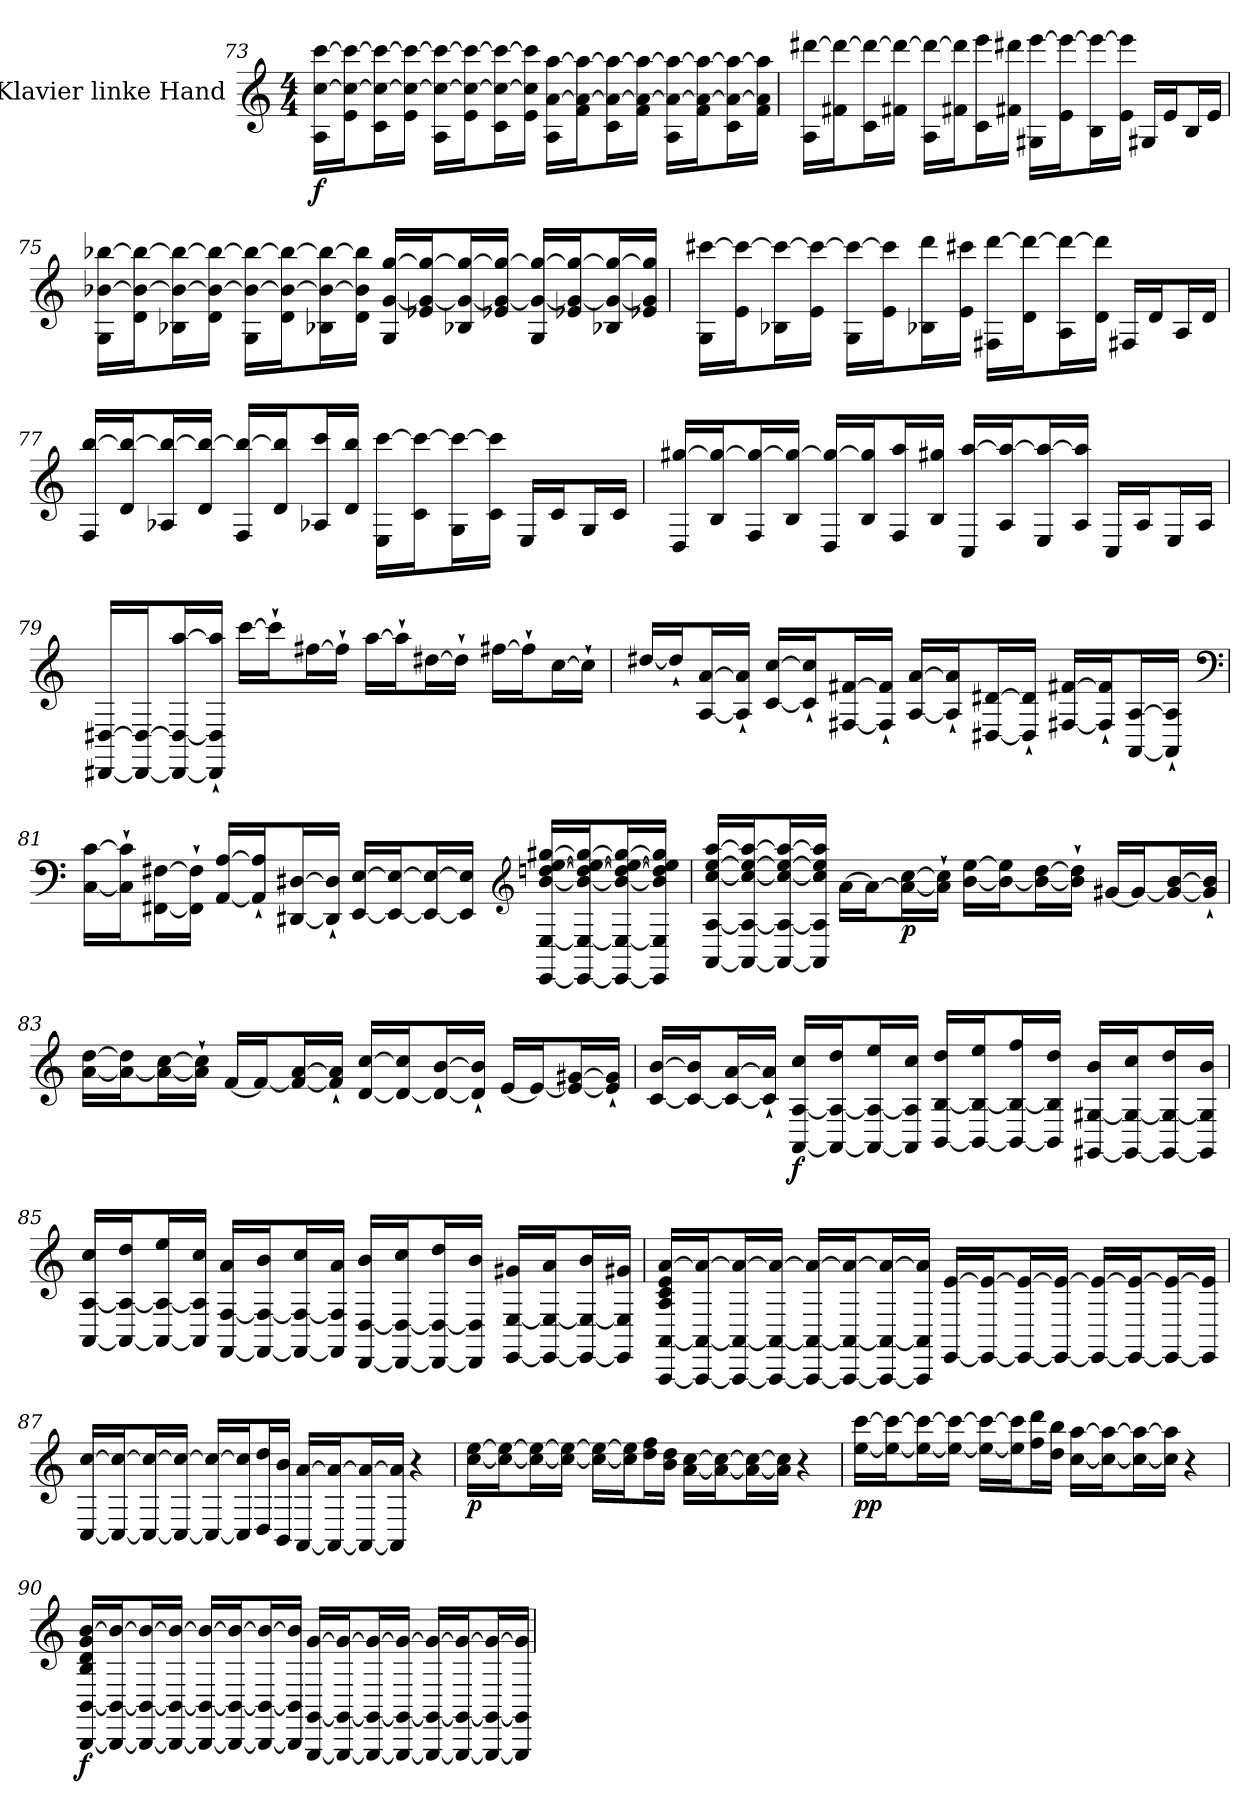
**kern	**dynam
*part1	*part1
*staff1	*staff1
*I"Klavier linke Hand	*
*clefG2	*
*k[]	*
*M4/4	*
=73	=73
16A [16cc [16cccLL	f
16e 16cc_ 16ccc_J	.
16c 16cc_ 16ccc_L	.
16e 16cc_ 16ccc_JJ	.
16A 16cc_ 16ccc_LL	.
16e 16cc_ 16ccc_J	.
16c 16cc_ 16ccc_L	.
16e 16cc] 16ccc]JJ	.
16A [16a [16aaLL	.
16f 16a_ 16aa_J	.
16c 16a_ 16aa_L	.
16f 16a_ 16aa_JJ	.
16A 16a_ 16aa_LL	.
16f 16a_ 16aa_J	.
16c 16a_ 16aa_L	.
16f 16a] 16aa]JJ	.
=74	=74
16A [16ddd#XLL	.
16f#X 16ddd#_J	.
16c 16ddd#_L	.
16f#X 16ddd#_JJ	.
16A 16ddd#_LL	.
16f#X 16ddd#]J	.
16c 16eeeL	.
16f#X 16ddd#XJJ	.
16G#X [16eeeLL	.
16e 16eee_J	.
16B 16eee_L	.
16e 16eee]JJ	.
16G#XLL	.
16eJ	.
16BL	.
16eJJ	.
=75	=75
16G [16b-X [16bb-XLL	.
16d 16b-_ 16bb-_J	.
16B-X 16b-_ 16bb-_L	.
16d 16b-_ 16bb-_JJ	.
16G 16b-_ 16bb-_LL	.
16d 16b-_ 16bb-_J	.
16B-X 16b-_ 16bb-_L	.
16d 16b-] 16bb-]JJ	.
16G [16g [16ggLL	.
16e-X 16g_ 16gg_J	.
16B-X 16g_ 16gg_L	.
16e-X 16g_ 16gg_JJ	.
16G 16g_ 16gg_LL	.
16e-X 16g_ 16gg_J	.
16B-X 16g_ 16gg_L	.
16e-X 16g] 16gg]JJ	.
=76	=76
16G [16ccc#XLL	.
16e 16ccc#_J	.
16B-X 16ccc#_L	.
16e 16ccc#_JJ	.
16G 16ccc#_LL	.
16e 16ccc#]J	.
16B-X 16dddL	.
16e 16ccc#XJJ	.
16F#X [16dddLL	.
16d 16ddd_J	.
16A 16ddd_L	.
16d 16ddd]JJ	.
16F#XLL	.
16dJ	.
16AL	.
16dJJ	.
=77	=77
16F [16bbLL	.
16d 16bb_J	.
16A-X 16bb_L	.
16d 16bb_JJ	.
16F 16bb_LL	.
16d 16bb]J	.
16A-X 16cccL	.
16d 16bbJJ	.
16E [16cccLL	.
16c 16ccc_J	.
16G 16ccc_L	.
16c 16ccc]JJ	.
16ELL	.
16cJ	.
16GL	.
16cJJ	.
=78	=78
16D [16gg#XLL	.
16B 16gg#_J	.
16F 16gg#_L	.
16B 16gg#_JJ	.
16D 16gg#_LL	.
16B 16gg#]J	.
16F 16aaL	.
16B 16gg#XJJ	.
16C [16aaLL	.
16A 16aa_J	.
16E 16aa_L	.
16A 16aa]JJ	.
16CLL	.
16AJ	.
16EL	.
16AJJ	.
=79	=79
[16DD#X [16D#XLL	.
16DD#_ 16D#_J	.
16DD#_ 16D#_ [16aaL	.
16DD#]` 16D#]` 16aa]`JJ	.
[16cccLL	.
16ccc`J]	.
[16ff#XL	.
16ff#`JJ]	.
[16aaLL	.
16aa`J]	.
[16dd#XL	.
16dd#`JJ]	.
[16ff#XLL	.
16ff#`J]	.
[16ccL	.
16cc`JJ]	.
=80	=80
[16dd#XLL	.
16dd#`J]	.
[16A [16aL	.
16A]` 16a]`JJ	.
[16c [16ccLL	.
16c]` 16cc]`J	.
[16F#X [16f#XL	.
16F#]` 16f#]`JJ	.
[16A [16aLL	.
16A]` 16a]`J	.
[16D#X [16d#XL	.
16D#]` 16d#]`JJ	.
[16F#X [16f#XLL	.
16F#]` 16f#]`J	.
[16AA [16AL	.
16AA]` 16A]`JJ	.
*clefF4	*
=81	=81
[16C [16cLL	.
16C]` 16c]`J	.
[16FF#X [16F#XL	.
16FF#]` 16F#]`JJ	.
[16AA [16ALL	.
16AA]` 16A]`J	.
[16DD#X [16D#XL	.
16DD#]` 16D#]`JJ	.
[16EE [16ELL	.
16EE_ 16E_J	.
16EE_ 16E_L	.
16EE] 16E]JJ	.
*clefG2	*
[16EE [16E [16b [16ddn [16ee [16gg#XLL	.
16EE_ 16E_ 16b_ 16dd_ 16ee_ 16gg#_J	.
16EE_ 16E_ 16b_ 16dd_ 16ee_ 16gg#_L	.
16EE] 16E] 16b] 16dd] 16ee] 16gg#]JJ	.
=82	=82
[16AA [16A [16cc [16ee [16aaLL	.
16AA_ 16A_ 16cc_ 16ee_ 16aa_J	.
16AA_ 16A_ 16cc_ 16ee_ 16aa_L	.
16AA] 16A] 16cc] 16ee] 16aa]JJ	.
[16aLL	.
16aJ_	.
16a_ [16ccL	p
16a]` 16cc]`JJ	.
[16b [16eeLL	.
16b_ 16ee]J	.
16b_ [16ddL	.
16b]` 16dd]`JJ	.
[16g#XLL	.
16g#J_	.
16g#_ [16bL	.
16g#]` 16b]`JJ	.
=83	=83
[16a [16ddLL	.
16a_ 16dd]J	.
16a_ [16ccL	.
16a]` 16cc]`JJ	.
[16fLL	.
16fJ_	.
16f_ [16aL	.
16f]` 16a]`JJ	.
[16d [16ccLL	.
16d_ 16cc]J	.
16d_ [16bL	.
16d]` 16b]`JJ	.
[16eLL	.
16eJ_	.
16e_ [16g#XL	.
16e]` 16g#]`JJ	.
=84	=84
[16c [16bLL	.
16c_ 16b]J	.
16c_ [16aL	.
16c]` 16a]`JJ	.
[16AA [16A 16ccLL	f
16AA_ 16A_ 16ddJ	.
16AA_ 16A_ 16eeL	.
16AA] 16A] 16ccJJ	.
[16BB [16B 16ddLL	.
16BB_ 16B_ 16eeJ	.
16BB_ 16B_ 16ffL	.
16BB] 16B] 16ddJJ	.
[16GG#X [16G#X 16bLL	.
16GG#_ 16G#_ 16ccJ	.
16GG#_ 16G#_ 16ddL	.
16GG#] 16G#] 16bJJ	.
=85	=85
[16AA [16A 16ccLL	.
16AA_ 16A_ 16ddJ	.
16AA_ 16A_ 16eeL	.
16AA] 16A] 16ccJJ	.
[16FF [16F 16aLL	.
16FF_ 16F_ 16bJ	.
16FF_ 16F_ 16ccL	.
16FF] 16F] 16aJJ	.
[16DD [16D 16bLL	.
16DD_ 16D_ 16ccJ	.
16DD_ 16D_ 16ddL	.
16DD] 16D] 16bJJ	.
[16EE [16E 16g#XLL	.
16EE_ 16E_ 16aJ	.
16EE_ 16E_ 16bL	.
16EE] 16E] 16g#XJJ	.
=86	=86
[16AAA [16AA 16A 16c 16e [16aLL	.
16AAA_ 16AA_ 16a_J	.
16AAA_ 16AA_ 16a_L	.
16AAA_ 16AA_ 16a_JJ	.
16AAA_ 16AA_ 16a_LL	.
16AAA_ 16AA_ 16a_J	.
16AAA_ 16AA_ 16a_L	.
16AAA] 16AA] 16a]JJ	.
[16EE [16eLL	.
16EE_ 16e_J	.
16EE_ 16e_L	.
16EE_ 16e_JJ	.
16EE_ 16e_LL	.
16EE_ 16e_J	.
16EE_ 16e_L	.
16EE] 16e]JJ	.
=87	=87
[16C [16ccLL	.
16C_ 16cc_J	.
16C_ 16cc_L	.
16C_ 16cc_JJ	.
16C_ 16cc_LL	.
16C] 16cc]J	.
16D 16ddL	.
16BB 16bJJ	.
[16AA [16aLL	.
16AA_ 16a_J	.
16AA_ 16a_L	.
16AA] 16a]JJ	.
4r	.
=88	=88
[16cc [16eeLL	p
16cc_ 16ee_J	.
16cc_ 16ee_L	.
16cc_ 16ee_JJ	.
16cc_ 16ee_LL	.
16cc] 16ee]J	.
16dd 16ffL	.
16b 16ddJJ	.
[16a [16ccLL	.
16a_ 16cc_J	.
16a_ 16cc_L	.
16a] 16cc]JJ	.
4r	.
=89	=89
[16ee [16cccLL	pp
16ee_ 16ccc_J	.
16ee_ 16ccc_L	.
16ee_ 16ccc_JJ	.
16ee_ 16ccc_LL	.
16ee] 16ccc]J	.
16ff 16dddL	.
16dd 16bbJJ	.
[16cc [16aaLL	.
16cc_ 16aa_J	.
16cc_ 16aa_L	.
16cc] 16aa]JJ	.
4r	.
=90	=90
[16BBB [16BB 16B 16d 16g [16bLL	f
16BBB_ 16BB_ 16b_J	.
16BBB_ 16BB_ 16b_L	.
16BBB_ 16BB_ 16b_JJ	.
16BBB_ 16BB_ 16b_LL	.
16BBB_ 16BB_ 16b_J	.
16BBB_ 16BB_ 16b_L	.
16BBB] 16BB] 16b]JJ	.
[16GGG [16GG [16gLL	.
16GGG_ 16GG_ 16g_J	.
16GGG_ 16GG_ 16g_L	.
16GGG_ 16GG_ 16g_JJ	.
16GGG_ 16GG_ 16g_LL	.
16GGG_ 16GG_ 16g_J	.
16GGG_ 16GG_ 16g_L	.
16GGG] 16GG] 16g]JJ	.
=	=
*-	*-
